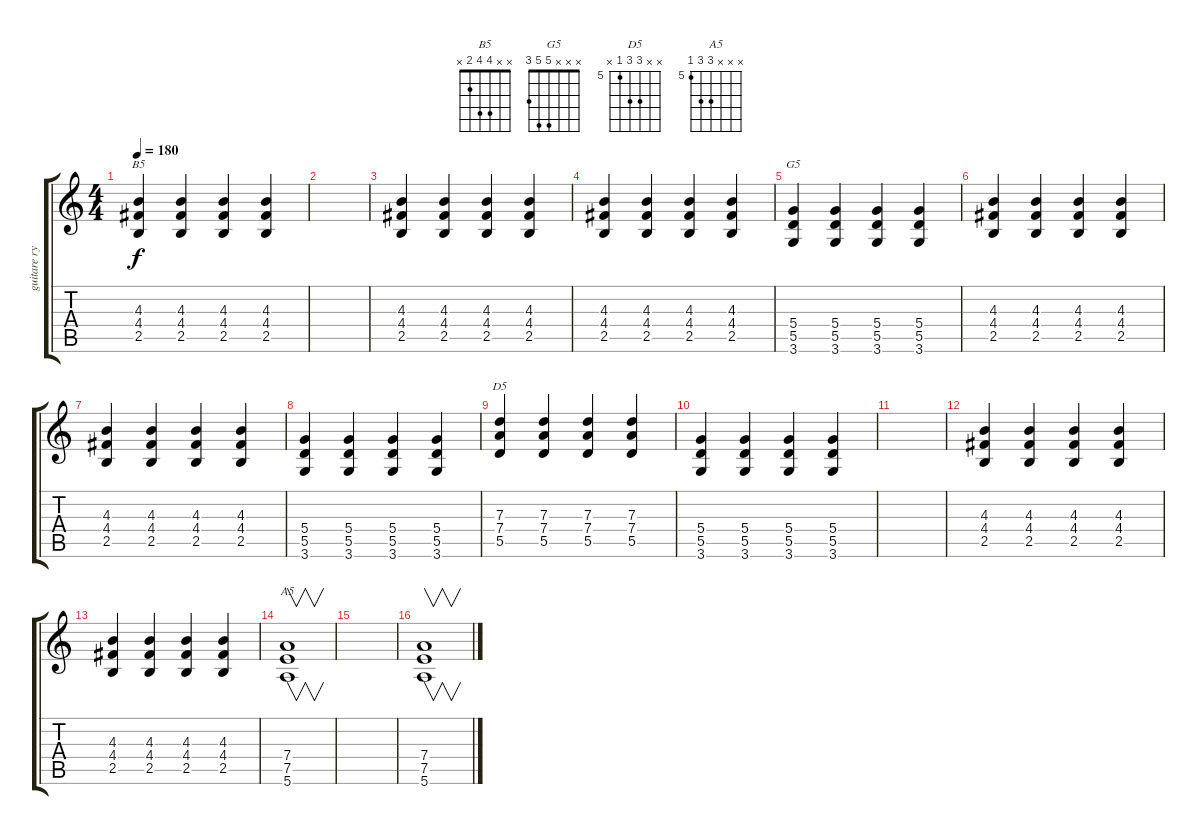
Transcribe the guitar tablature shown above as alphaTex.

\track ("guitare rythmique" "guitare ry") {instrument acousticguitarnylon}
\staff {score tabs}
\tuning (E4 B3 G3 D3 A2 E2) {hide}
\chord ("B5" x x 4 4 2 x)
\chord ("G5" x x x 5 5 3)
\chord ("D5" x x 7 7 5 x) {firstfret 5}
\chord ("A5" x x x 7 7 5) {firstfret 5}
\ts (4 4)
\tempo 180
\clef g2
\ks c
(4.3 4.4 2.5).4{ch "B5" dy f} (4.3 4.4 2.5).4 (4.3 4.4 2.5).4 (4.3 4.4 2.5).4 |
|
(4.3 4.4 2.5).4 (4.3 4.4 2.5).4 (4.3 4.4 2.5).4 (4.3 4.4 2.5).4 |
(4.3 4.4 2.5).4 (4.3 4.4 2.5).4 (4.3 4.4 2.5).4 (4.3 4.4 2.5).4 |
(5.4 5.5 3.6).4{ch "G5"} (5.4 5.5 3.6).4 (5.4 5.5 3.6).4 (5.4 5.5 3.6).4 |
(4.3 4.4 2.5).4 (4.3 4.4 2.5).4 (4.3 4.4 2.5).4 (4.3 4.4 2.5).4 |
(4.3 4.4 2.5).4 (4.3 4.4 2.5).4 (4.3 4.4 2.5).4 (4.3 4.4 2.5).4 |
(5.4 5.5 3.6).4 (5.4 5.5 3.6).4 (5.4 5.5 3.6).4 (5.4 5.5 3.6).4 |
(7.3 7.4 5.5).4{ch "D5"} (7.3 7.4 5.5).4 (7.3 7.4 5.5).4 (7.3 7.4 5.5).4 |
(5.4 5.5 3.6).4 (5.4 5.5 3.6).4 (5.4 5.5 3.6).4 (5.4 5.5 3.6).4 |
|
(4.3 4.4 2.5).4 (4.3 4.4 2.5).4 (4.3 4.4 2.5).4 (4.3 4.4 2.5).4 |
(4.3 4.4 2.5).4 (4.3 4.4 2.5).4 (4.3 4.4 2.5).4 (4.3 4.4 2.5).4 |
(7.4 7.5 5.6).1{v ch "A5"} |
|
(7.4 7.5 5.6).1{v}
